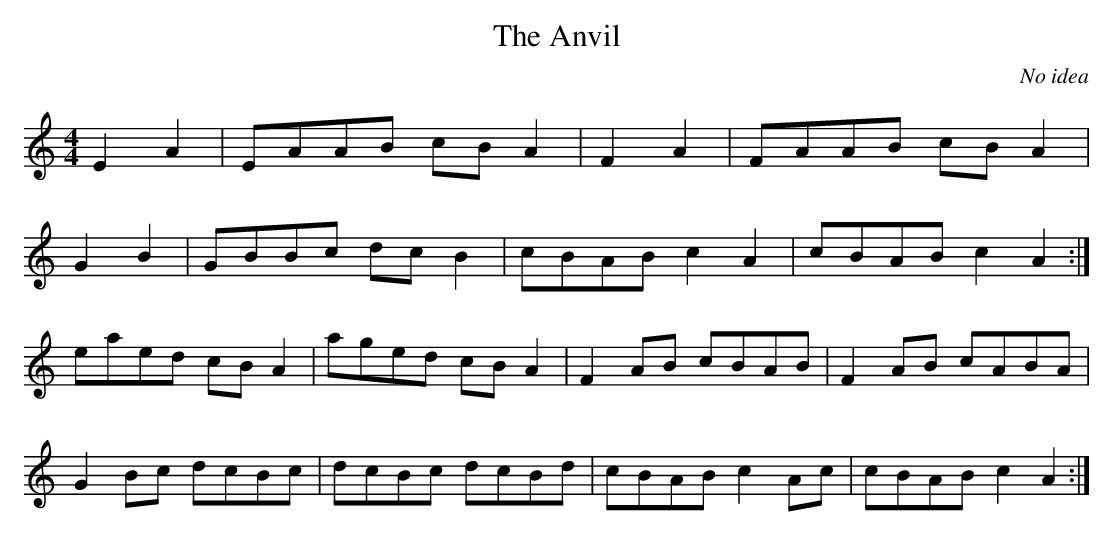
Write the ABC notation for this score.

X:1
T:The Anvil
M:4/4
L:1/8
C:No idea
K:Amin
E2A2|EAAB cBA2|F2A2|FAAB cBA2|
G2B2|GBBc dcB2|cBAB c2A2|cBAB c2A2:|
eaed cBA2|aged cBA2|F2AB cBAB|F2AB cABA|
G2Bc dcBc|dcBc dcBd|cBAB c2Ac|cBAB c2A2:|
